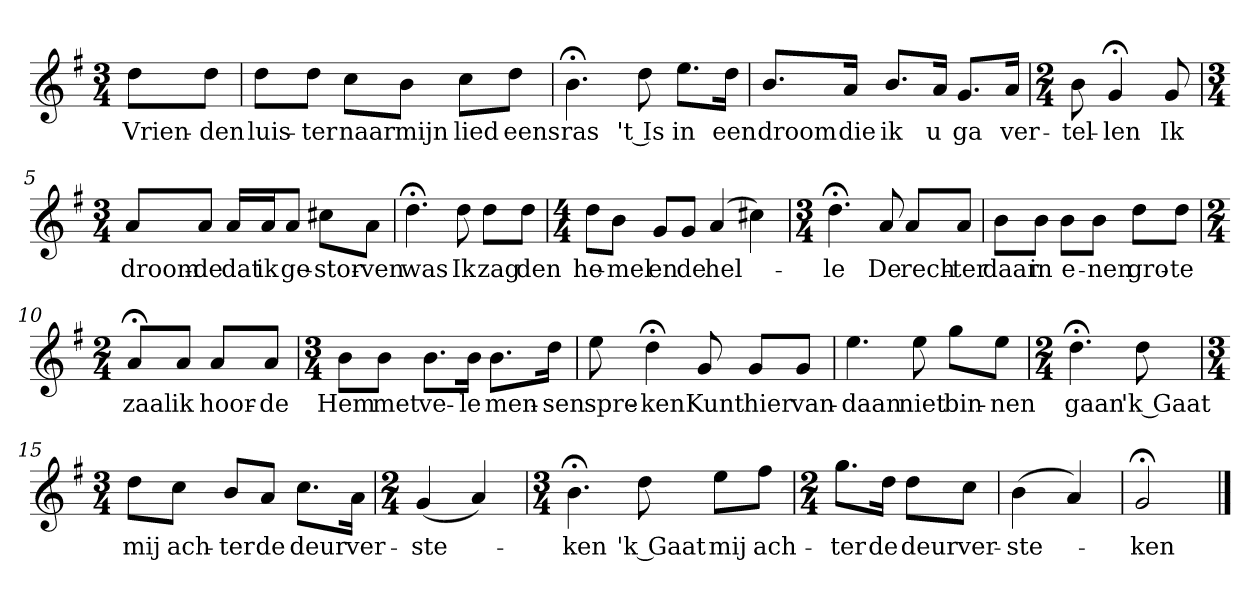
**kern	**text
*part1	*part1
*staff1	*staff1
*k[f#]	*
*G:	*
*M3/4	*
*MM120	*
=	=
8ddL	Vrien-
8ddJ	-den
=1	=1
8ddL	luis-
8ddJ	-ter
8ccL	naar
8bJ	mijn
8ccL	lied
8ddJ	eens
=2	=2
4.b;<	ras
8dd	't Is
8.eeL	in
16ddJk	een
=3	=3
8.bL	droom
16aJk	die
8.bL	ik
16aJk	u
8.gL	ga
16aJk	ver-
=4	=4
*M2/4	*
8b	-tel-
4g;<	-len
8g	Ik
=5	=5
*M3/4	*
8aL	droom-
8aJ	-de
16aLL	dat
16aJ	ik
8aJ	ge-
8cc#XL	-stor-
8aJ	-ven
=6	=6
4.dd;<	was
8dd	Ik
8ddL	zag
8ddJ	den
=7	=7
*M4/4	*
8ddL	he-
8bJ	-mel
8gL	en
8gJ	de
(4a	hel-
4cc#X)	.
=8	=8
*M3/4	*
4.dd;<	-le
8a	De
8aL	rech-
8aJ	-ter
=9	=9
8bL	daar
8bJ	in
8bL	e-
8bJ	-nen
8ddL	gro-
8ddJ	-te
=10	=10
*M2/4	*
8a;<L	zaal
8aJ	ik
8aL	hoor-
8aJ	-de
=11	=11
*M3/4	*
8bL	Hem
8bJ	met
8.bL	ve-
16bJk	-le
8.bL	men-
16ddJk	-sen
=12	=12
8ee	spre-
4dd;<	-ken
8g	Kunt
8gL	hier
8gJ	van-
=13	=13
4.ee	-daan
8ee	niet
8ggL	bin-
8eeJ	-nen
=14	=14
*M2/4	*
4.dd;<	gaan
8dd	'k Gaat
=15	=15
*M3/4	*
8ddL	mij
8ccJ	ach-
8bL	-ter
8aJ	de
8.ccL	deur
16aJk	ver-
=16	=16
*M2/4	*
(4g	-ste-
4a)	.
=17	=17
*M3/4	*
4.b;<	-ken
8dd	'k Gaat
8eeL	mij
8ff#J	ach-
=18	=18
*M2/4	*
8.ggL	-ter
16ddJk	de
8ddL	deur
8ccJ	ver-
=19	=19
(4b	-ste-
4a)	.
=20	=20
2g;<	-ken
==	==
*-	*-
